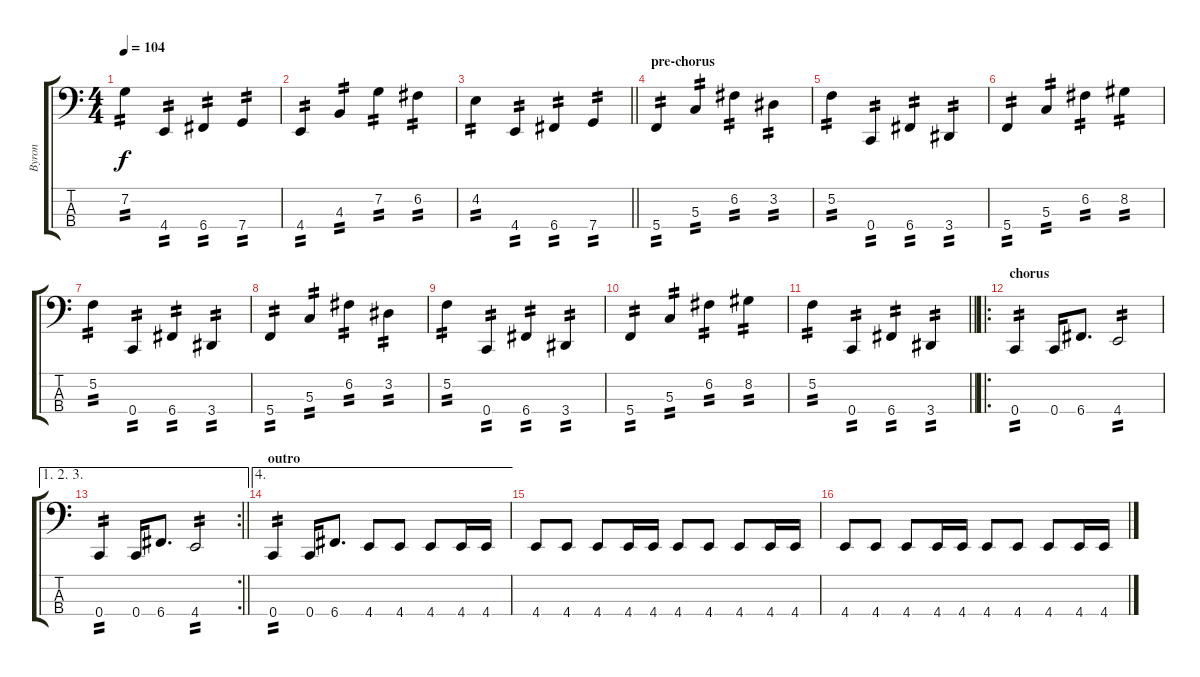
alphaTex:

\track ("Byron" "Byron") {instrument electricbasspick}
\staff {score tabs}
\tuning (F2 C2 G1 C1) {hide}
\ts (4 4)
\tempo 104
\clef f4
\ks c
7.2.4{tp 2 dy f} 4.4.4{tp 2} 6.4.4{tp 2} 7.4.4{tp 2} |
4.4.4{tp 2} 4.3.4{tp 2} 7.2.4{tp 2} 6.2.4{tp 2} |
\barLineRight lightlight
4.2.4{tp 2} 4.4.4{tp 2} 6.4.4{tp 2} 7.4.4{tp 2} |
\section ("" "pre-chorus")
5.4.4{tp 2} 5.3.4{tp 2} 6.2.4{tp 2} 3.2.4{tp 2} |
5.2.4{tp 2} 0.4.4{tp 2} 6.4.4{tp 2} 3.4.4{tp 2} |
5.4.4{tp 2} 5.3.4{tp 2} 6.2.4{tp 2} 8.2.4{tp 2} |
5.2.4{tp 2} 0.4.4{tp 2} 6.4.4{tp 2} 3.4.4{tp 2} |
5.4.4{tp 2} 5.3.4{tp 2} 6.2.4{tp 2} 3.2.4{tp 2} |
5.2.4{tp 2} 0.4.4{tp 2} 6.4.4{tp 2} 3.4.4{tp 2} |
5.4.4{tp 2} 5.3.4{tp 2} 6.2.4{tp 2} 8.2.4{tp 2} |
\barLineRight lightlight
5.2.4{tp 2} 0.4.4{tp 2} 6.4.4{tp 2} 3.4.4{tp 2} |
\ro
\section ("" "chorus")
0.4.4{tp 2} 0.4.16 6.4.8{d} 4.4.2{tp 2} |
\ae (1 2 3)
\rc 2
\barLineRight lightlight
0.4.4{tp 2} 0.4.16 6.4.8{d} 4.4.2{tp 2} |
\ae 4
\section ("" "outro")
0.4.4{tp 2} 0.4.16 6.4.8{d} 4.4.8 4.4.8 4.4.8 4.4.16 4.4.16 |
4.4.8 4.4.8 4.4.8 4.4.16 4.4.16 4.4.8 4.4.8 4.4.8 4.4.16 4.4.16 |
4.4.8 4.4.8 4.4.8 4.4.16 4.4.16 4.4.8 4.4.8 4.4.8 4.4.16 4.4.16
